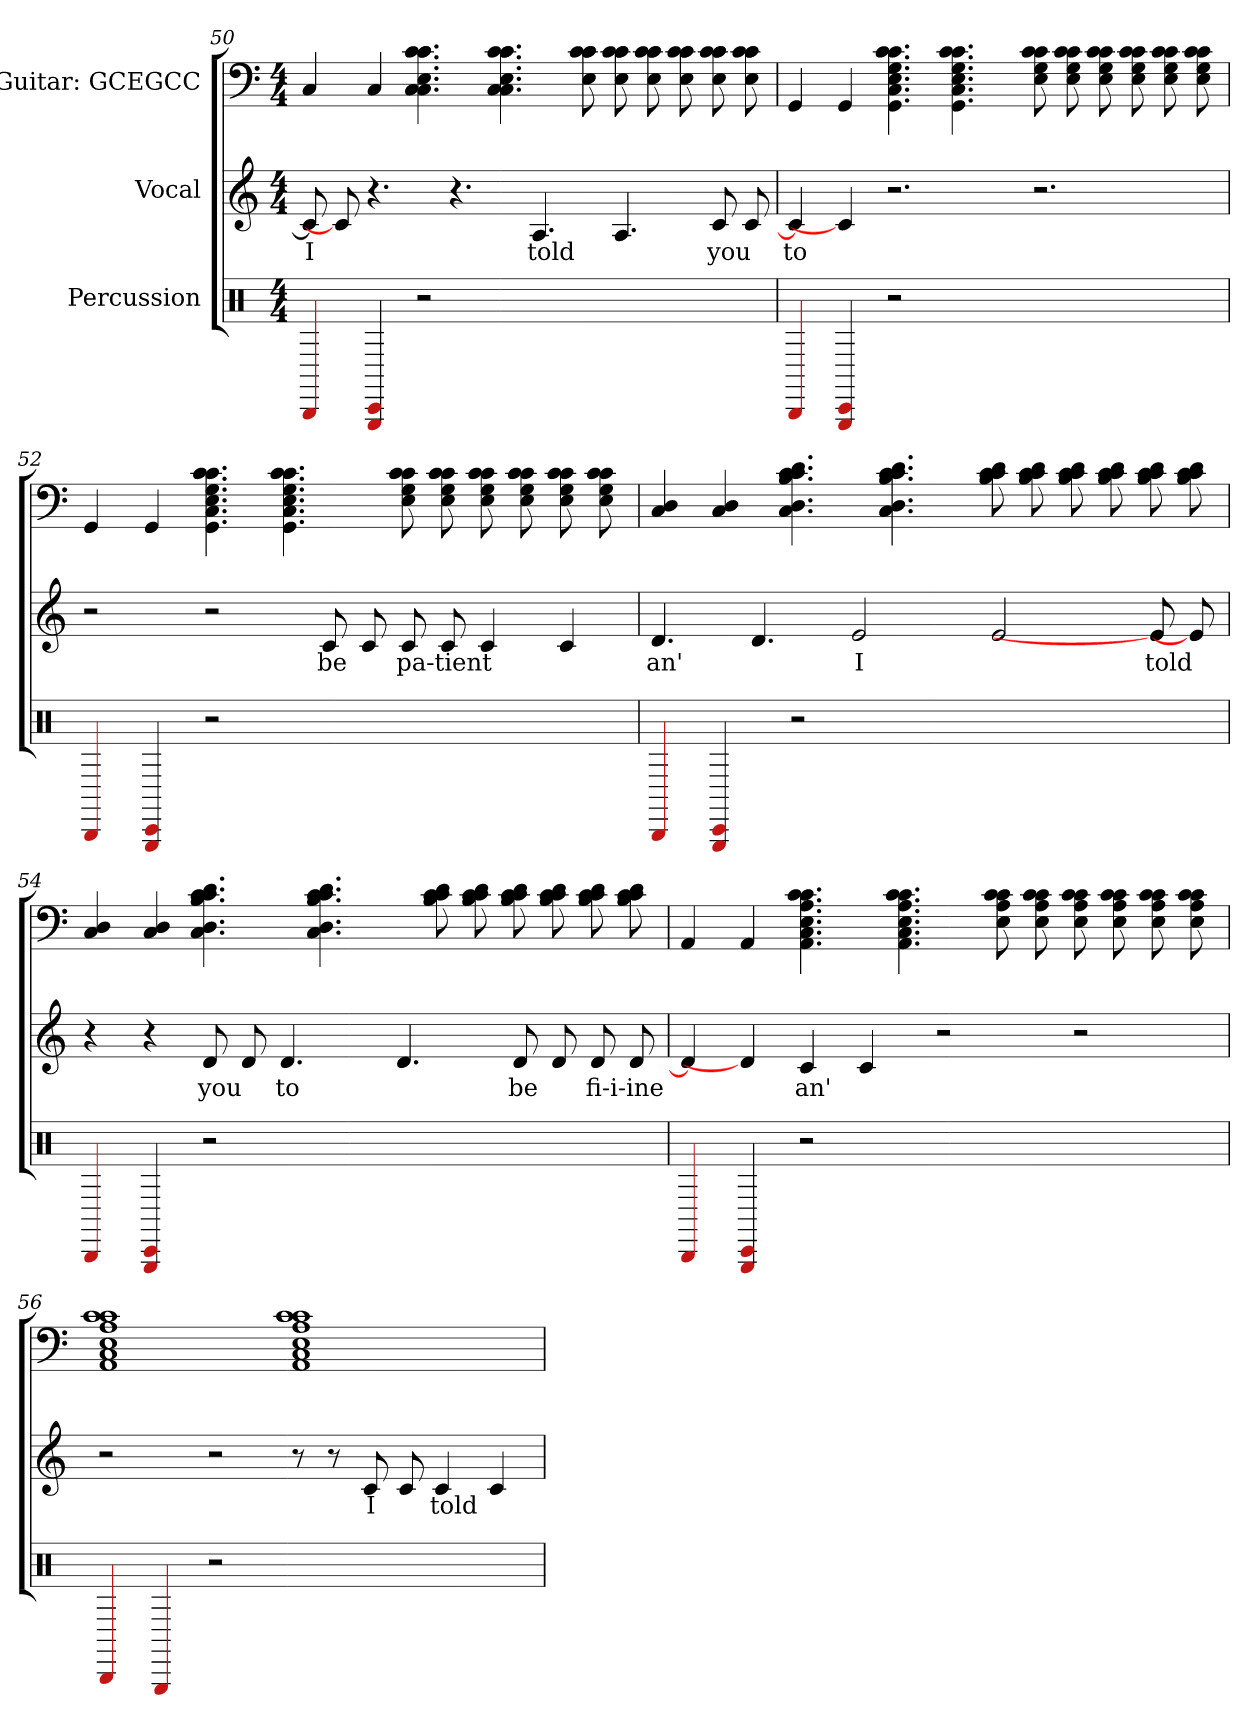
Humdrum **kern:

**kern	**kern	**text	**kern
*part3	*part2	*part2	*part1
*staff3	*staff2	*staff2	*staff1
*I"Percussion	*I"Vocal	*	*I"Guitar: GCEGCC
*clefX	*	*	*
*k[]	*k[]	*	*k[]
*M4/4	*M4/4	*	*M4/4
=50	=50	=50	=50
4BBB	8c]	I	4C
.	8c]	.	.
4GGG 4CC#	4.r	.	4C
2r	.	.	4.c 4.c 4.c 4.E 4.C 4.C
.	4.r	.	.
.	.	.	4.c 4.c 4.c 4.E 4.C 4.C
1ryy	4.A	told	.
.	.	.	8c 8c 8c 8E
.	4.A	.	8c 8c 8c 8E
.	.	.	8c 8c 8c 8E
.	.	.	8c 8c 8c 8E
.	8c	you	8c 8c 8c 8E
.	8c	.	8c 8c 8c 8E
=51	=51	=51	=51
4BBB	4c]	to	4GG
4GGG 4CC#	4c]	.	4GG
2r	2.r	.	4.c 4.c 4.G 4.E 4.C 4.GG
.	.	.	4.c 4.c 4.G 4.E 4.C 4.GG
1ryy	.	.	.
.	2.r	.	8c 8c 8G 8E
.	.	.	8c 8c 8G 8E
.	.	.	8c 8c 8G 8E
.	.	.	8c 8c 8G 8E
.	.	.	8c 8c 8G 8E
.	.	.	8c 8c 8G 8E
=52	=52	=52	=52
4BBB	2r	.	4GG
4GGG 4CC#	.	.	4GG
2r	2r	.	4.c 4.c 4.G 4.E 4.C 4.GG
.	.	.	4.c 4.c 4.G 4.E 4.C 4.GG
1ryy	8c	be	.
.	8c	.	.
.	8c	pa-tient	8c 8c 8G 8E
.	8c	.	8c 8c 8G 8E
.	4c	.	8c 8c 8G 8E
.	.	.	8c 8c 8G 8E
.	4c	.	8c 8c 8G 8E
.	.	.	8c 8c 8G 8E
=53	=53	=53	=53
4BBB	4.d	an'	4C 4D
4GGG 4CC#	.	.	4C 4D
.	4.d	.	.
2r	.	.	4.c 4.c 4.d 4.B 4.C 4.D
.	2e	I	.
.	.	.	4.c 4.c 4.d 4.B 4.C 4.D
1ryy	.	.	.
.	2e	.	8c 8c 8d 8B
.	.	.	8c 8c 8d 8B
.	.	.	8c 8c 8d 8B
.	.	.	8c 8c 8d 8B
.	8e]	told	8c 8c 8d 8B
.	8e]	.	8c 8c 8d 8B
=54	=54	=54	=54
4BBB	4r	.	4C 4D
4GGG 4CC#	4r	.	4C 4D
2r	8d	you	4.c 4.c 4.d 4.B 4.C 4.D
.	8d	.	.
.	4.d	to	.
.	.	.	4.c 4.c 4.d 4.B 4.C 4.D
1ryy	.	.	.
.	4.d	.	.
.	.	.	8c 8c 8d 8B
.	.	.	8c 8c 8d 8B
.	8d	be	8c 8c 8d 8B
.	8d	.	8c 8c 8d 8B
.	8d	fi-i-ine	8c 8c 8d 8B
.	8d	.	8c 8c 8d 8B
=55	=55	=55	=55
4BBB	4d]	.	4AA
4GGG 4CC#	4d]	.	4AA
2r	4c	an'	4.c 4.c 4.A 4.E 4.C 4.AA
.	4c	.	.
.	.	.	4.c 4.c 4.A 4.E 4.C 4.AA
1ryy	2r	.	.
.	.	.	8c 8c 8A 8E
.	.	.	8c 8c 8A 8E
.	2r	.	8c 8c 8A 8E
.	.	.	8c 8c 8A 8E
.	.	.	8c 8c 8A 8E
.	.	.	8c 8c 8A 8E
=56	=56	=56	=56
4BBB	2r	.	1c 1c 1A 1E 1C 1AA
4GGG	.	.	.
2r	2r	.	.
1ryy	8r	.	1c 1c 1A 1E 1C 1AA
.	8r	.	.
.	8c	I	.
.	8c	.	.
.	4c	told	.
.	4c	.	.
=	=	=	=
*-	*-	*-	*-
